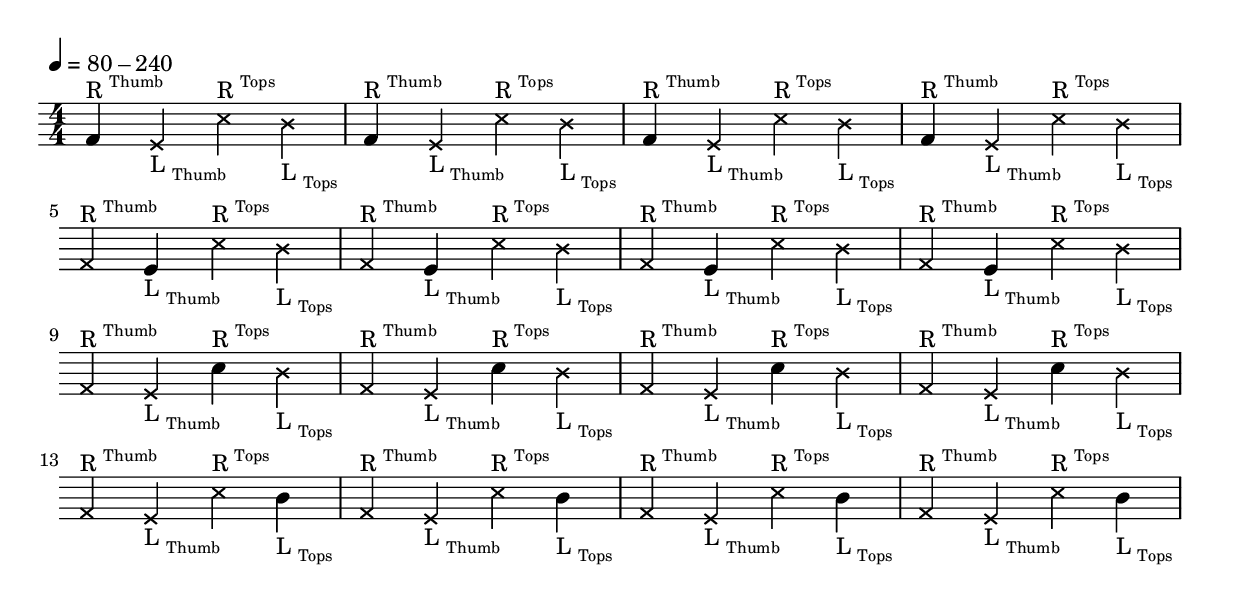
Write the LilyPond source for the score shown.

\version "2.24.1"
\include "../global.ly"

\layout {
  indent = -3.5
}

\relative {
  \defaultScoreSettings
  \tempo 4 = 80 - 240
  \time 4/4

  \rimNote

  \repeat unfold 4 { \once \defaultNote f'4^\RThumbTop                   e_\LThumbBtm                    c'^\RTopsTop                    b_\LTopsBtm } \break
  \repeat unfold 4 {                    f4^\RThumbTop \once \defaultNote e_\LThumbBtm                    c'^\RTopsTop                    b_\LTopsBtm } \break
  \repeat unfold 4 {                    f4^\RThumbTop                    e_\LThumbBtm \once \defaultNote c'^\RTopsTop                    b_\LTopsBtm } \break
  \repeat unfold 4 {                    f4^\RThumbTop                    e_\LThumbBtm                    c'^\RTopsTop \once \defaultNote b_\LTopsBtm } \break

  \resetNoteHead
}